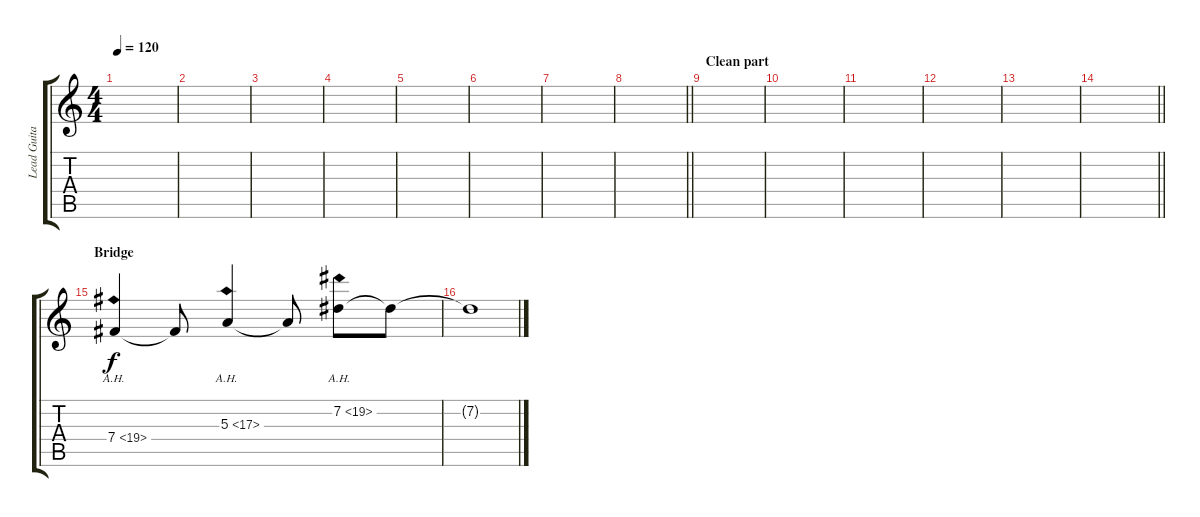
\track ("Lead Guitar" "Lead Guita") {instrument distortionguitar}
\staff {score tabs}
\tuning (Db4 Ab3 E3 B2 Gb2 B1) {hide}
\ts (4 4)
\tempo 120
\clef g2
\ks c
|
|
|
|
|
|
|
\barLineRight lightlight
|
\section ("" "Clean part")
|
|
|
|
|
\barLineRight lightlight
|
\section ("" "Bridge")
7.4{ah 12}.4{volume 12} 7.4{t}.8 5.3{ah 12}.4 5.3{t}.8 7.2{ah 12}.8 7.2{t}.8 |
7.2{t}.1
